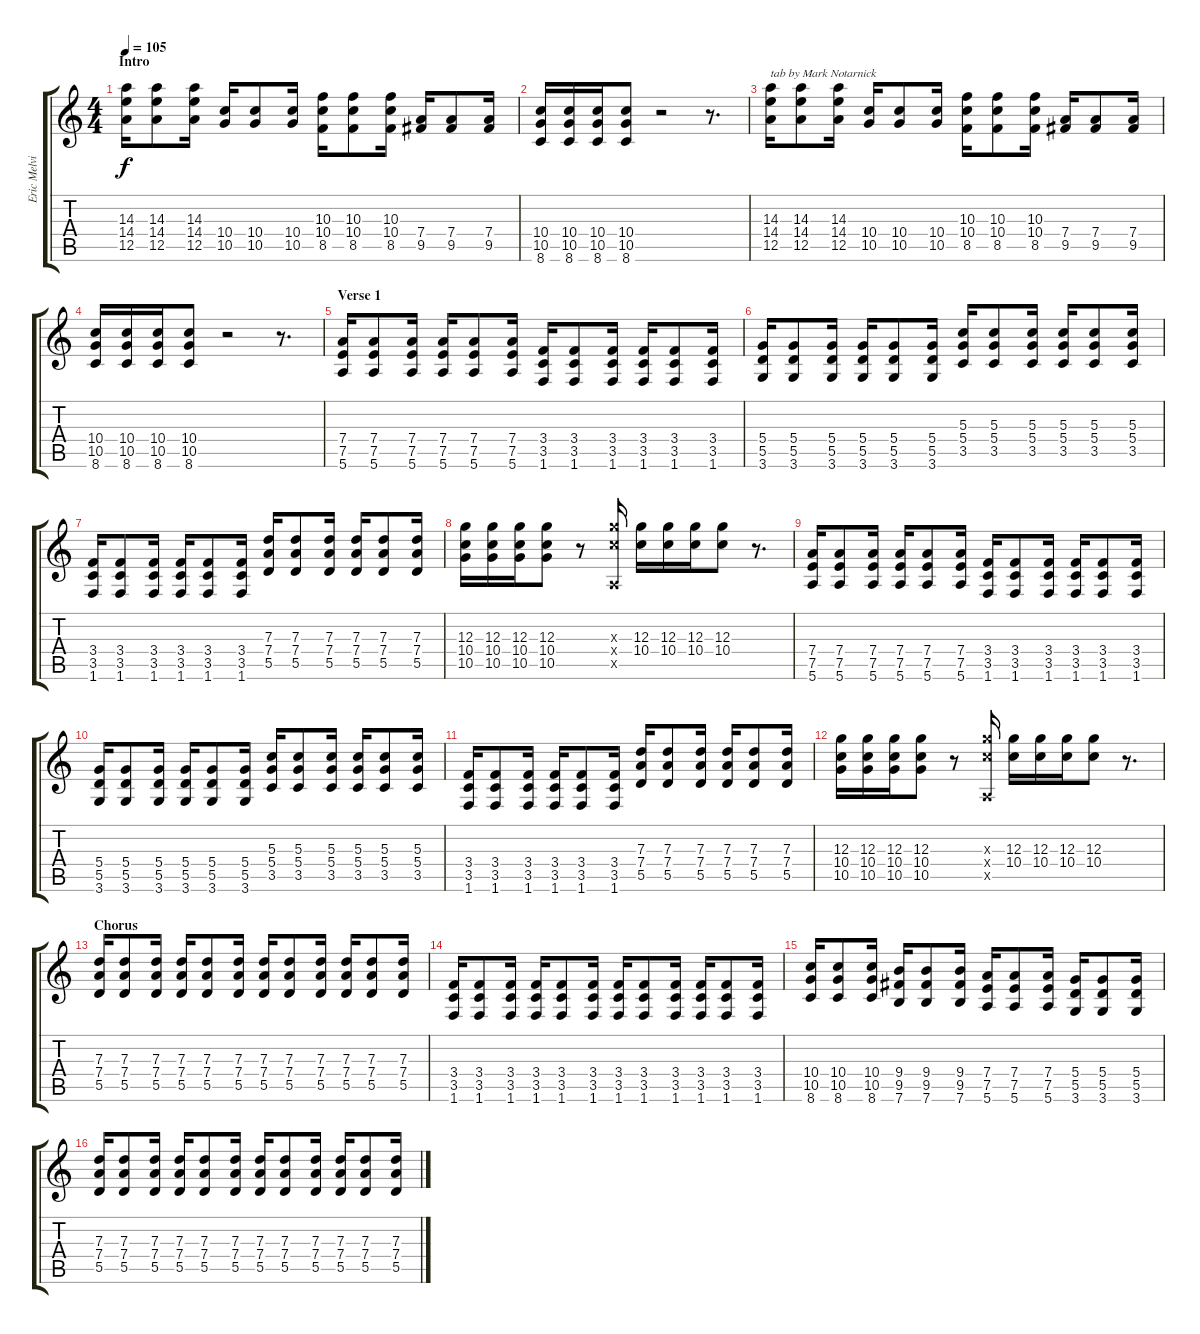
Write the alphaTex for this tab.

\track ("Eric Melvin" "Eric Melvi") {instrument overdrivenguitar}
\staff {score tabs}
\tuning (E4 B3 G3 D3 A2 E2) {hide}
\ts (4 4)
\section ("" "Intro")
\tempo 105
\clef g2
\ks c
(14.3 14.4 12.5).16{dy f instrument overdrivenguitar} (14.3 14.4 12.5).8 (14.3 14.4 12.5).16 (10.4 10.5).16 (10.4 10.5).8 (10.4 10.5).16 (10.3 10.4 8.5).16 (10.3 10.4 8.5).8 (10.3 10.4 8.5).16 (7.4 9.5).16 (7.4 9.5).8 (7.4 9.5).16 |
(10.4 10.5 8.6).16 (10.4 10.5 8.6).16 (10.4 10.5 8.6).16 (10.4 10.5 8.6).8 r.2 r.8{d} |
(14.3 14.4 12.5).16{txt "tab by Mark Notarnick"} (14.3 14.4 12.5).8 (14.3 14.4 12.5).16 (10.4 10.5).16 (10.4 10.5).8 (10.4 10.5).16 (10.3 10.4 8.5).16 (10.3 10.4 8.5).8 (10.3 10.4 8.5).16 (7.4 9.5).16 (7.4 9.5).8 (7.4 9.5).16 |
(10.4 10.5 8.6).16 (10.4 10.5 8.6).16 (10.4 10.5 8.6).16 (10.4 10.5 8.6).8 r.2 r.8{d} |
\section ("" "Verse 1")
(7.4 7.5 5.6).16 (7.4 7.5 5.6).8 (7.4 7.5 5.6).16 (7.4 7.5 5.6).16 (7.4 7.5 5.6).8 (7.4 7.5 5.6).16 (3.4 3.5 1.6).16 (3.4 3.5 1.6).8 (3.4 3.5 1.6).16 (3.4 3.5 1.6).16 (3.4 3.5 1.6).8 (3.4 3.5 1.6).16 |
(5.4 5.5 3.6).16 (5.4 5.5 3.6).8 (5.4 5.5 3.6).16 (5.4 5.5 3.6).16 (5.4 5.5 3.6).8 (5.4 5.5 3.6).16 (5.3 5.4 3.5).16 (5.3 5.4 3.5).8 (5.3 5.4 3.5).16 (5.3 5.4 3.5).16 (5.3 5.4 3.5).8 (5.3 5.4 3.5).16 |
(3.4 3.5 1.6).16 (3.4 3.5 1.6).8 (3.4 3.5 1.6).16 (3.4 3.5 1.6).16 (3.4 3.5 1.6).8 (3.4 3.5 1.6).16 (7.3 7.4 5.5).16 (7.3 7.4 5.5).8 (7.3 7.4 5.5).16 (7.3 7.4 5.5).16 (7.3 7.4 5.5).8 (7.3 7.4 5.5).16 |
(12.3 10.4 10.5).16 (12.3 10.4 10.5).16 (12.3 10.4 10.5).16 (12.3 10.4 10.5).8 r.8 (12.3{x} 10.4{x} 0.5{x}).16 (12.3 10.4).16 (12.3 10.4).16 (12.3 10.4).16 (12.3 10.4).8 r.8{d} |
(7.4 7.5 5.6).16 (7.4 7.5 5.6).8 (7.4 7.5 5.6).16 (7.4 7.5 5.6).16 (7.4 7.5 5.6).8 (7.4 7.5 5.6).16 (3.4 3.5 1.6).16 (3.4 3.5 1.6).8 (3.4 3.5 1.6).16 (3.4 3.5 1.6).16 (3.4 3.5 1.6).8 (3.4 3.5 1.6).16 |
(5.4 5.5 3.6).16 (5.4 5.5 3.6).8 (5.4 5.5 3.6).16 (5.4 5.5 3.6).16 (5.4 5.5 3.6).8 (5.4 5.5 3.6).16 (5.3 5.4 3.5).16 (5.3 5.4 3.5).8 (5.3 5.4 3.5).16 (5.3 5.4 3.5).16 (5.3 5.4 3.5).8 (5.3 5.4 3.5).16 |
(3.4 3.5 1.6).16 (3.4 3.5 1.6).8 (3.4 3.5 1.6).16 (3.4 3.5 1.6).16 (3.4 3.5 1.6).8 (3.4 3.5 1.6).16 (7.3 7.4 5.5).16 (7.3 7.4 5.5).8 (7.3 7.4 5.5).16 (7.3 7.4 5.5).16 (7.3 7.4 5.5).8 (7.3 7.4 5.5).16 |
(12.3 10.4 10.5).16 (12.3 10.4 10.5).16 (12.3 10.4 10.5).16 (12.3 10.4 10.5).8 r.8 (12.3{x} 10.4{x} 0.5{x}).16 (12.3 10.4).16 (12.3 10.4).16 (12.3 10.4).16 (12.3 10.4).8 r.8{d} |
\section ("" "Chorus")
(7.3 7.4 5.5).16 (7.3 7.4 5.5).8 (7.3 7.4 5.5).16 (7.3 7.4 5.5).16 (7.3 7.4 5.5).8 (7.3 7.4 5.5).16 (7.3 7.4 5.5).16 (7.3 7.4 5.5).8 (7.3 7.4 5.5).16 (7.3 7.4 5.5).16 (7.3 7.4 5.5).8 (7.3 7.4 5.5).16 |
(3.4 3.5 1.6).16 (3.4 3.5 1.6).8 (3.4 3.5 1.6).16 (3.4 3.5 1.6).16 (3.4 3.5 1.6).8 (3.4 3.5 1.6).16 (3.4 3.5 1.6).16 (3.4 3.5 1.6).8 (3.4 3.5 1.6).16 (3.4 3.5 1.6).16 (3.4 3.5 1.6).8 (3.4 3.5 1.6).16 |
(10.4 10.5 8.6).16 (10.4 10.5 8.6).8 (10.4 10.5 8.6).16 (9.4 9.5 7.6).16 (9.4 9.5 7.6).8 (9.4 9.5 7.6).16 (7.4 7.5 5.6).16 (7.4 7.5 5.6).8 (7.4 7.5 5.6).16 (5.4 5.5 3.6).16 (5.4 5.5 3.6).8 (5.4 5.5 3.6).16 |
(7.3 7.4 5.5).16 (7.3 7.4 5.5).8 (7.3 7.4 5.5).16 (7.3 7.4 5.5).16 (7.3 7.4 5.5).8 (7.3 7.4 5.5).16 (7.3 7.4 5.5).16 (7.3 7.4 5.5).8 (7.3 7.4 5.5).16 (7.3 7.4 5.5).16 (7.3 7.4 5.5).8 (7.3 7.4 5.5).16
